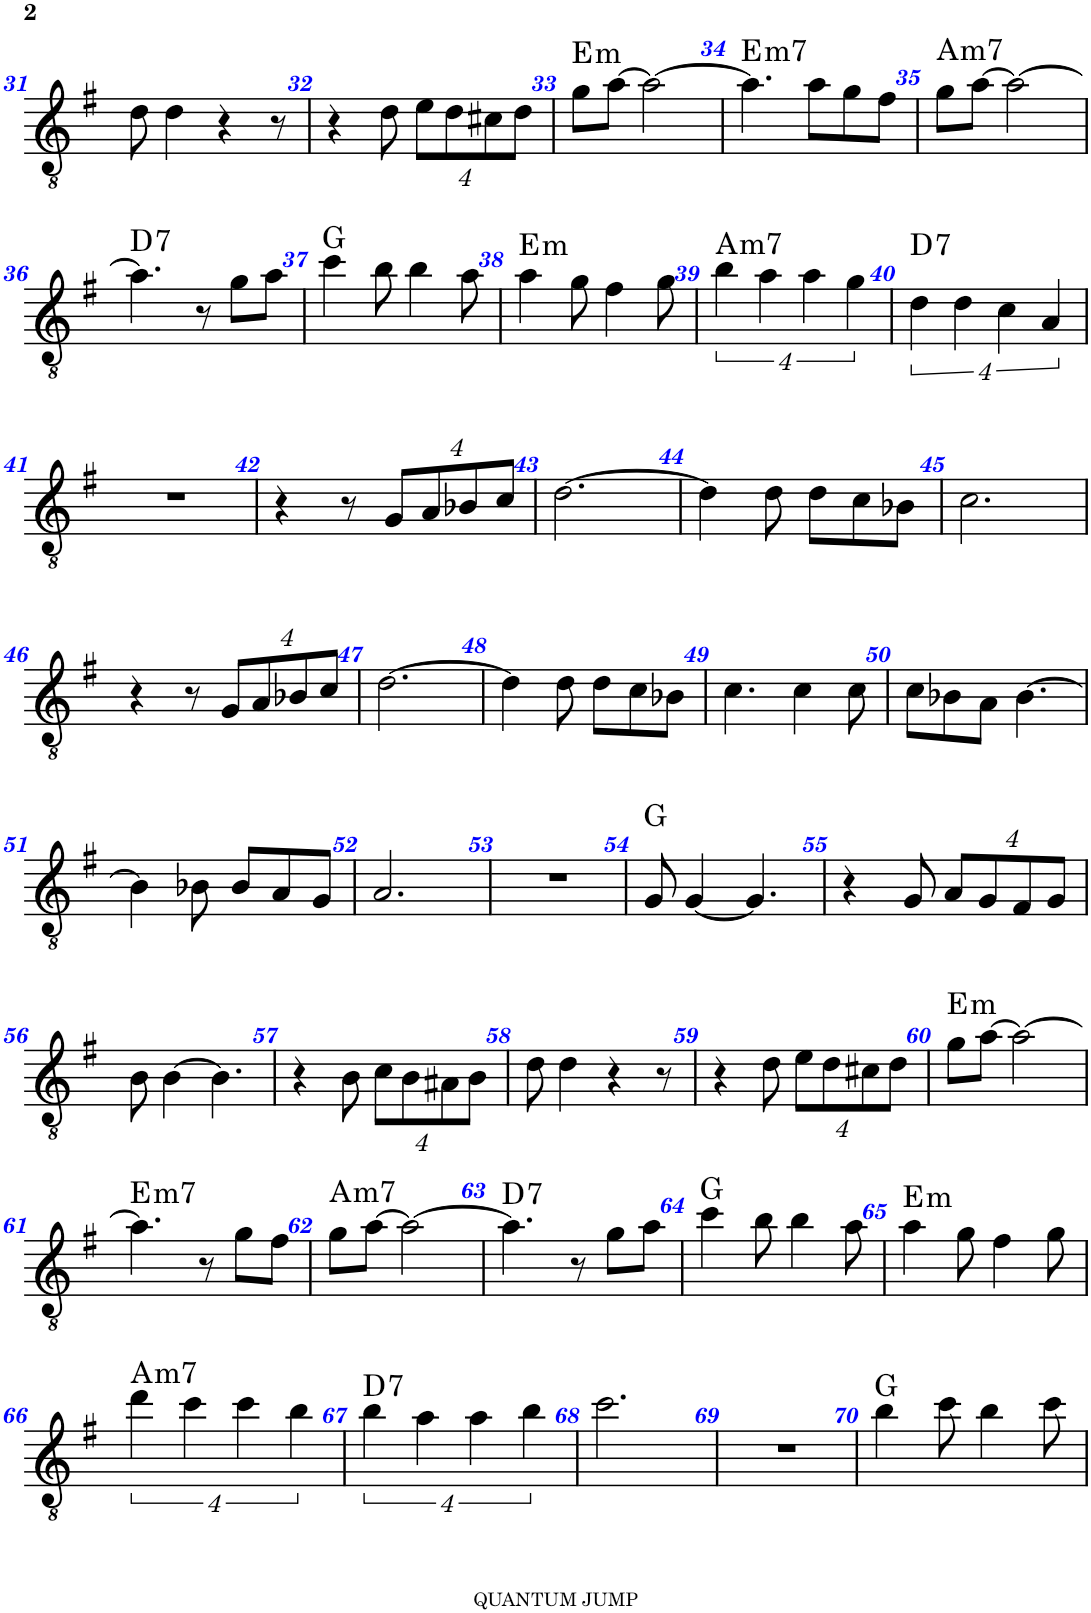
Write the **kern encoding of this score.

**kern	**harte
*part1	*part1
*staff1	*
*I"Chitarra classica	*
!!LO:PB:g=z
*clefGv2	*
*k[f#]	*
*M6/8	*
=31	=31
8d\	.
4d\	.
4r	.
8r	.
=32	=32
4r	.
8d\	.
*Xbrackettup	*
32%3e\L	.
32%3d\	.
32%3c#X\	.
32%3d\J	.
=33	=33
!	!LO:H:kt=m
8g\L	E:min
[8a\J	.
2a\_	.
=34	=34
!	!LO:H:kt=m7
4.a\]	E:min7
8a\L	.
8g\	.
8f#\J	.
=35	=35
!	!LO:H:kt=m7
8g\L	A:min7
[8a\J	.
2a\_	.
!!LO:LB:g=z
=36	=36
!	!LO:H:kt=7
4.a\]	D:7
8r	.
8g\L	.
8a\J	.
=37	=37
4cc\	G:maj
8b\	.
4b\	.
8a\	.
=38	=38
!	!LO:H:kt=m
4a\	E:min
8g\	.
4f#\	.
8g\	.
=39	=39
*brackettup	*
!	!LO:H:kt=m7
16%3b\	A:min7
16%3a\	.
16%3a\	.
16%3g\	.
=40	=40
!	!LO:H:kt=7
16%3d\	D:7
16%3d\	.
16%3c\	.
16%3A/	.
!!LO:LB:g=z
=41	=41
2.r	.
=42	=42
4r	.
8r	.
*Xbrackettup	*
32%3G/L	.
32%3A/	.
32%3B-X/	.
32%3c/J	.
=43	=43
[2.d\	.
=44	=44
4d\]	.
8d\	.
8d\L	.
8c\	.
8B-X\J	.
=45	=45
2.c\	.
!!LO:LB:g=z
=46	=46
4r	.
8r	.
32%3G/L	.
32%3A/	.
32%3B-X/	.
32%3c/J	.
=47	=47
[2.d\	.
=48	=48
4d\]	.
8d\	.
8d\L	.
8c\	.
8B-X\J	.
=49	=49
4.c\	.
4c\	.
8c\	.
=50	=50
8c\L	.
8B-X\	.
8A\J	.
[4.B-\	.
!!LO:LB:g=z
=51	=51
4B-\]	.
8B-X\	.
8B-/L	.
8A/	.
8G/J	.
=52	=52
2.A/	.
=53	=53
2.r	.
=54	=54
8G/	G:maj
[4G/	.
4.G/]	.
=55	=55
4r	.
8G/	.
32%3A/L	.
32%3G/	.
32%3F#/	.
32%3G/J	.
!!LO:LB:g=z
=56	=56
8B\	.
[4B\	.
4.B\]	.
=57	=57
4r	.
8B\	.
32%3c\L	.
32%3B\	.
32%3A#X\	.
32%3B\J	.
=58	=58
8d\	.
4d\	.
4r	.
8r	.
=59	=59
4r	.
8d\	.
32%3e\L	.
32%3d\	.
32%3c#X\	.
32%3d\J	.
=60	=60
!	!LO:H:kt=m
8g\L	E:min
[8a\J	.
2a\_	.
!!LO:LB:g=z
=61	=61
!	!LO:H:kt=m7
4.a\]	E:min7
8r	.
8g\L	.
8f#\J	.
=62	=62
!	!LO:H:kt=m7
8g\L	A:min7
[8a\J	.
2a\_	.
=63	=63
!	!LO:H:kt=7
4.a\]	D:7
8r	.
8g\L	.
8a\J	.
=64	=64
4cc\	G:maj
8b\	.
4b\	.
8a\	.
=65	=65
!	!LO:H:kt=m
4a\	E:min
8g\	.
4f#\	.
8g\	.
!!LO:LB:g=z
=66	=66
*brackettup	*
!	!LO:H:kt=m7
16%3dd\	A:min7
16%3cc\	.
16%3cc\	.
16%3b\	.
=67	=67
!	!LO:H:kt=7
16%3b\	D:7
16%3a\	.
16%3a\	.
16%3b\	.
=68	=68
2.cc\	.
=69	=69
2.r	.
=70	=70
4b\	G:maj
8cc\	.
4b\	.
8cc\	.
=	=
*-	*-
